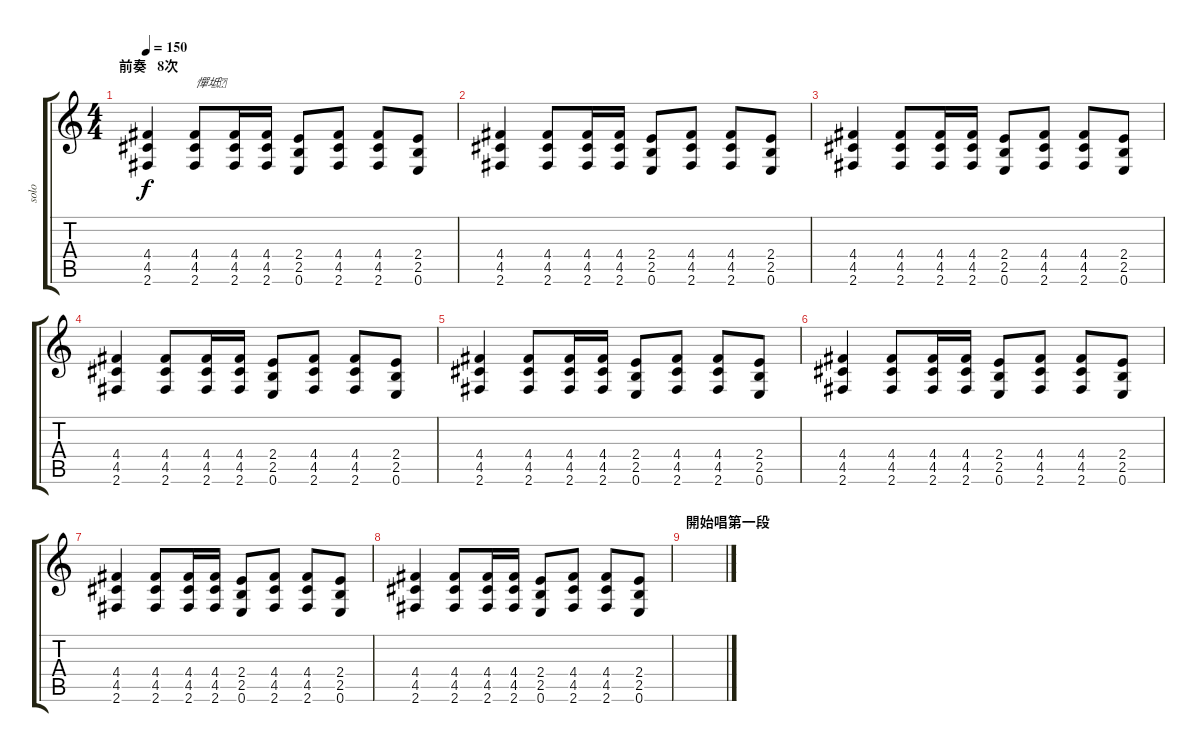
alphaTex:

\track ("solo" "solo") {instrument distortionguitar}
\staff {score tabs}
\tuning (E4 B3 G3 D3 A2 E2) {hide}
\ts (4 4)
\section ("" "前奏   8次")
\tempo 150
\clef g2
\ks c
(4.4 4.5 2.6).4{dy f instrument distortionguitar} (4.4 4.5 2.6).8{txt "憚坻"} (4.4 4.5 2.6).16 (4.4 4.5 2.6).16 (2.4 2.5 0.6).8 (4.4 4.5 2.6).8 (4.4 4.5 2.6).8 (2.4 2.5 0.6).8 |
(4.4 4.5 2.6).4 (4.4 4.5 2.6).8 (4.4 4.5 2.6).16 (4.4 4.5 2.6).16 (2.4 2.5 0.6).8 (4.4 4.5 2.6).8 (4.4 4.5 2.6).8 (2.4 2.5 0.6).8 |
(4.4 4.5 2.6).4 (4.4 4.5 2.6).8 (4.4 4.5 2.6).16 (4.4 4.5 2.6).16 (2.4 2.5 0.6).8 (4.4 4.5 2.6).8 (4.4 4.5 2.6).8 (2.4 2.5 0.6).8 |
(4.4 4.5 2.6).4 (4.4 4.5 2.6).8 (4.4 4.5 2.6).16 (4.4 4.5 2.6).16 (2.4 2.5 0.6).8 (4.4 4.5 2.6).8 (4.4 4.5 2.6).8 (2.4 2.5 0.6).8 |
(4.4 4.5 2.6).4 (4.4 4.5 2.6).8 (4.4 4.5 2.6).16 (4.4 4.5 2.6).16 (2.4 2.5 0.6).8 (4.4 4.5 2.6).8 (4.4 4.5 2.6).8 (2.4 2.5 0.6).8 |
(4.4 4.5 2.6).4 (4.4 4.5 2.6).8 (4.4 4.5 2.6).16 (4.4 4.5 2.6).16 (2.4 2.5 0.6).8 (4.4 4.5 2.6).8 (4.4 4.5 2.6).8 (2.4 2.5 0.6).8 |
(4.4 4.5 2.6).4 (4.4 4.5 2.6).8 (4.4 4.5 2.6).16 (4.4 4.5 2.6).16 (2.4 2.5 0.6).8 (4.4 4.5 2.6).8 (4.4 4.5 2.6).8 (2.4 2.5 0.6).8 |
(4.4 4.5 2.6).4 (4.4 4.5 2.6).8 (4.4 4.5 2.6).16 (4.4 4.5 2.6).16 (2.4 2.5 0.6).8 (4.4 4.5 2.6).8 (4.4 4.5 2.6).8 (2.4 2.5 0.6).8 |
\section ("" "開始唱第一段")
